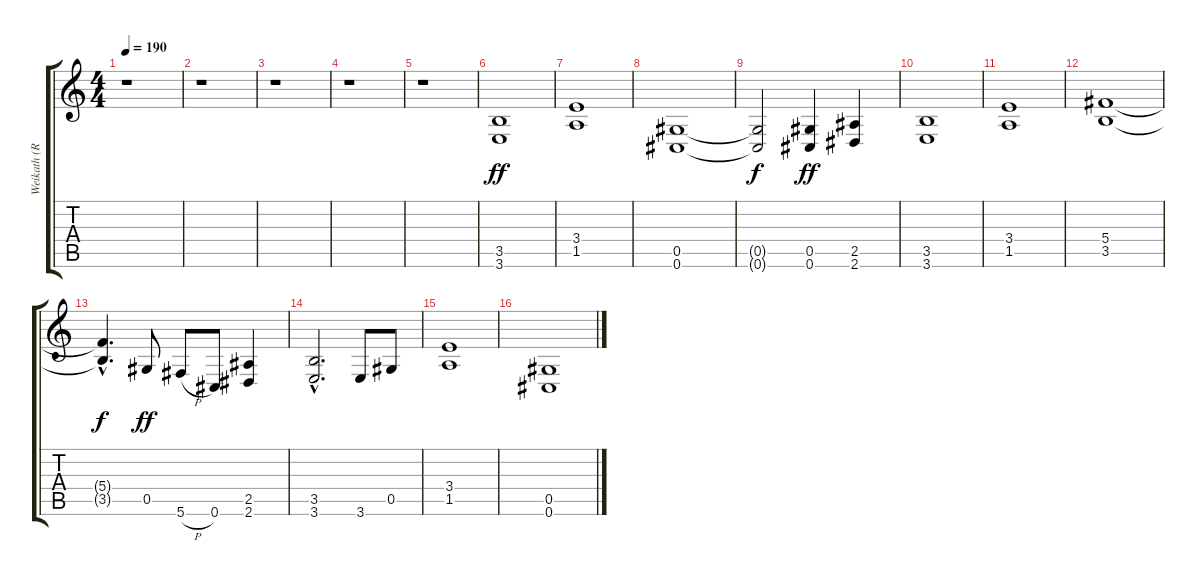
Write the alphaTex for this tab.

\track ("Weikath (Rythm)" "Weikath (R") {instrument overdrivenguitar}
\staff {score tabs}
\tuning (Eb4 Bb3 Gb3 Db3 Ab2 Db2) {hide}
\ts (4 4)
\tempo 190
\clef g2
\ks c
r.1{dy ff} |
r.1 |
r.1 |
r.1 |
r.1 |
(3.5 3.6).1 |
(3.4 1.5).1 |
(0.5 0.6).1 |
(0.5{t} 0.6{t}).2{dy f} (0.5 0.6).4{dy ff} (2.5 2.6).4 |
(3.5 3.6).1 |
(3.4 1.5).1 |
(5.4 3.5).1 |
(5.4{hac t} 3.5{hac t}).4{d dy f} 0.5.8{dy ff} 5.6{h}.8 0.6.8 (2.5 2.6).4 |
(3.5{hac} 3.6{hac}).2{d} 3.6.8 0.5.8 |
(3.4 1.5).1 |
(0.5 0.6).1
